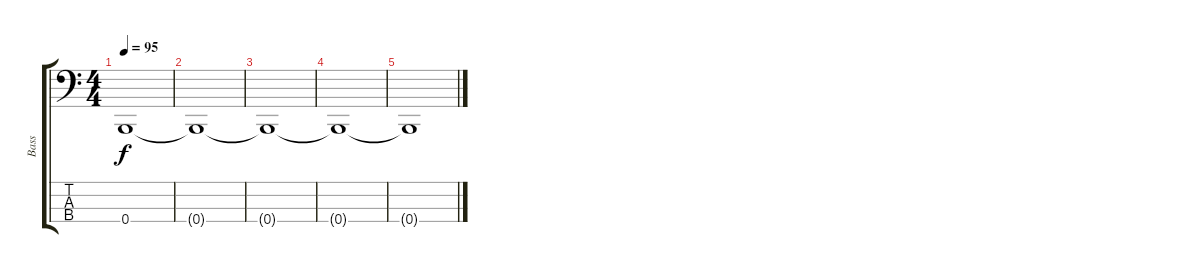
\track ("Bass" "Bass") {instrument electricbasspick}
\staff {score tabs}
\tuning (E2 B1 Gb1 B0) {hide}
\ts (4 4)
\tempo 95
\clef f4
\ks c
0.4{t}.1{dy f} |
0.4{t}.1 |
0.4{t}.1 |
0.4{t}.1 |
0.4{t}.1
